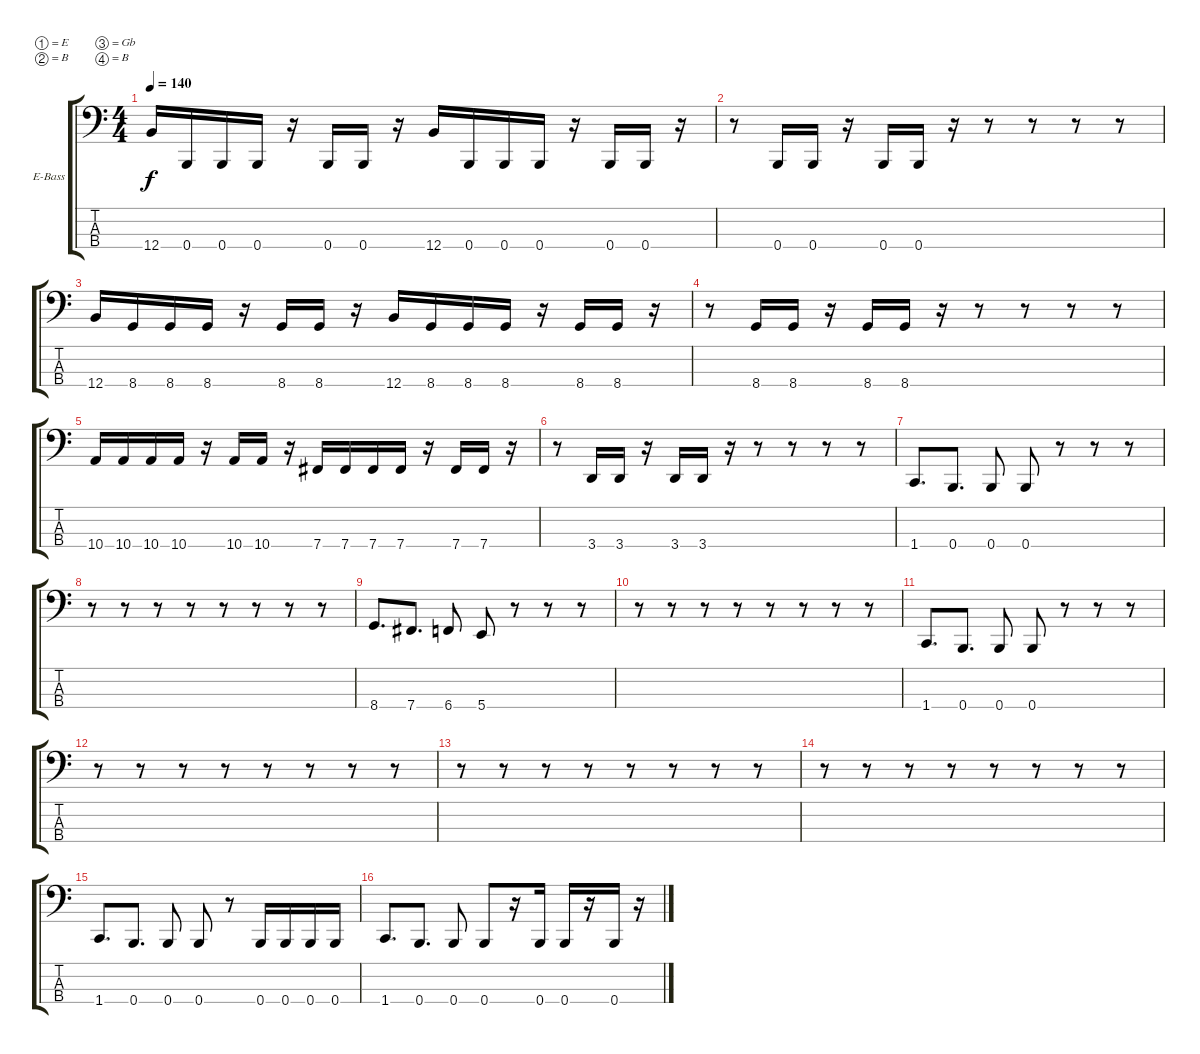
\bracketExtendMode groupsimilarinstruments
\firstSystemTrackNameOrientation horizontal
\otherSystemsTrackNameOrientation horizontal
\track ("Bass" "E-Bass") {instrument electricbasspick}
\staff {score tabs}
\tuning (E2 B1 Gb1 B0)
\ts (4 4)
\tempo 140
\clef f4
\ks c
12.4.16{dy f} 0.4.16 0.4.16 0.4.16 r.16 0.4.16 0.4.16 r.16 12.4.16 0.4.16 0.4.16 0.4.16 r.16 0.4.16 0.4.16 r.16 |
r.8 0.4.16 0.4.16 r.16 0.4.16 0.4.16 r.16 r.8 r.8 r.8 r.8 |
12.4.16 8.4.16 8.4.16 8.4.16 r.16 8.4.16 8.4.16 r.16 12.4.16 8.4.16 8.4.16 8.4.16 r.16 8.4.16 8.4.16 r.16 |
r.8 8.4.16 8.4.16 r.16 8.4.16 8.4.16 r.16 r.8 r.8 r.8 r.8 |
10.4.16 10.4.16 10.4.16 10.4.16 r.16 10.4.16 10.4.16 r.16 7.4.16 7.4.16 7.4.16 7.4.16 r.16 7.4.16 7.4.16 r.16 |
r.8 3.4.16 3.4.16 r.16 3.4.16 3.4.16 r.16 r.8 r.8 r.8 r.8 |
1.4.8{d} 0.4.8{d} 0.4.8 0.4.8 r.8 r.8 r.8 |
r.8 r.8 r.8 r.8 r.8 r.8 r.8 r.8 |
8.4.8{d} 7.4.8{d} 6.4.8 5.4.8 r.8 r.8 r.8 |
r.8 r.8 r.8 r.8 r.8 r.8 r.8 r.8 |
1.4.8{d} 0.4.8{d} 0.4.8 0.4.8 r.8 r.8 r.8 |
r.8 r.8 r.8 r.8 r.8 r.8 r.8 r.8 |
r.8 r.8 r.8 r.8 r.8 r.8 r.8 r.8 |
r.8 r.8 r.8 r.8 r.8 r.8 r.8 r.8 |
1.4.8{d} 0.4.8{d} 0.4.8 0.4.8 r.8 0.4.16 0.4.16 0.4.16 0.4.16 |
1.4.8{d} 0.4.8{d} 0.4.8 0.4.8 r.16 0.4.16 0.4.16 r.16 0.4.16 r.16
